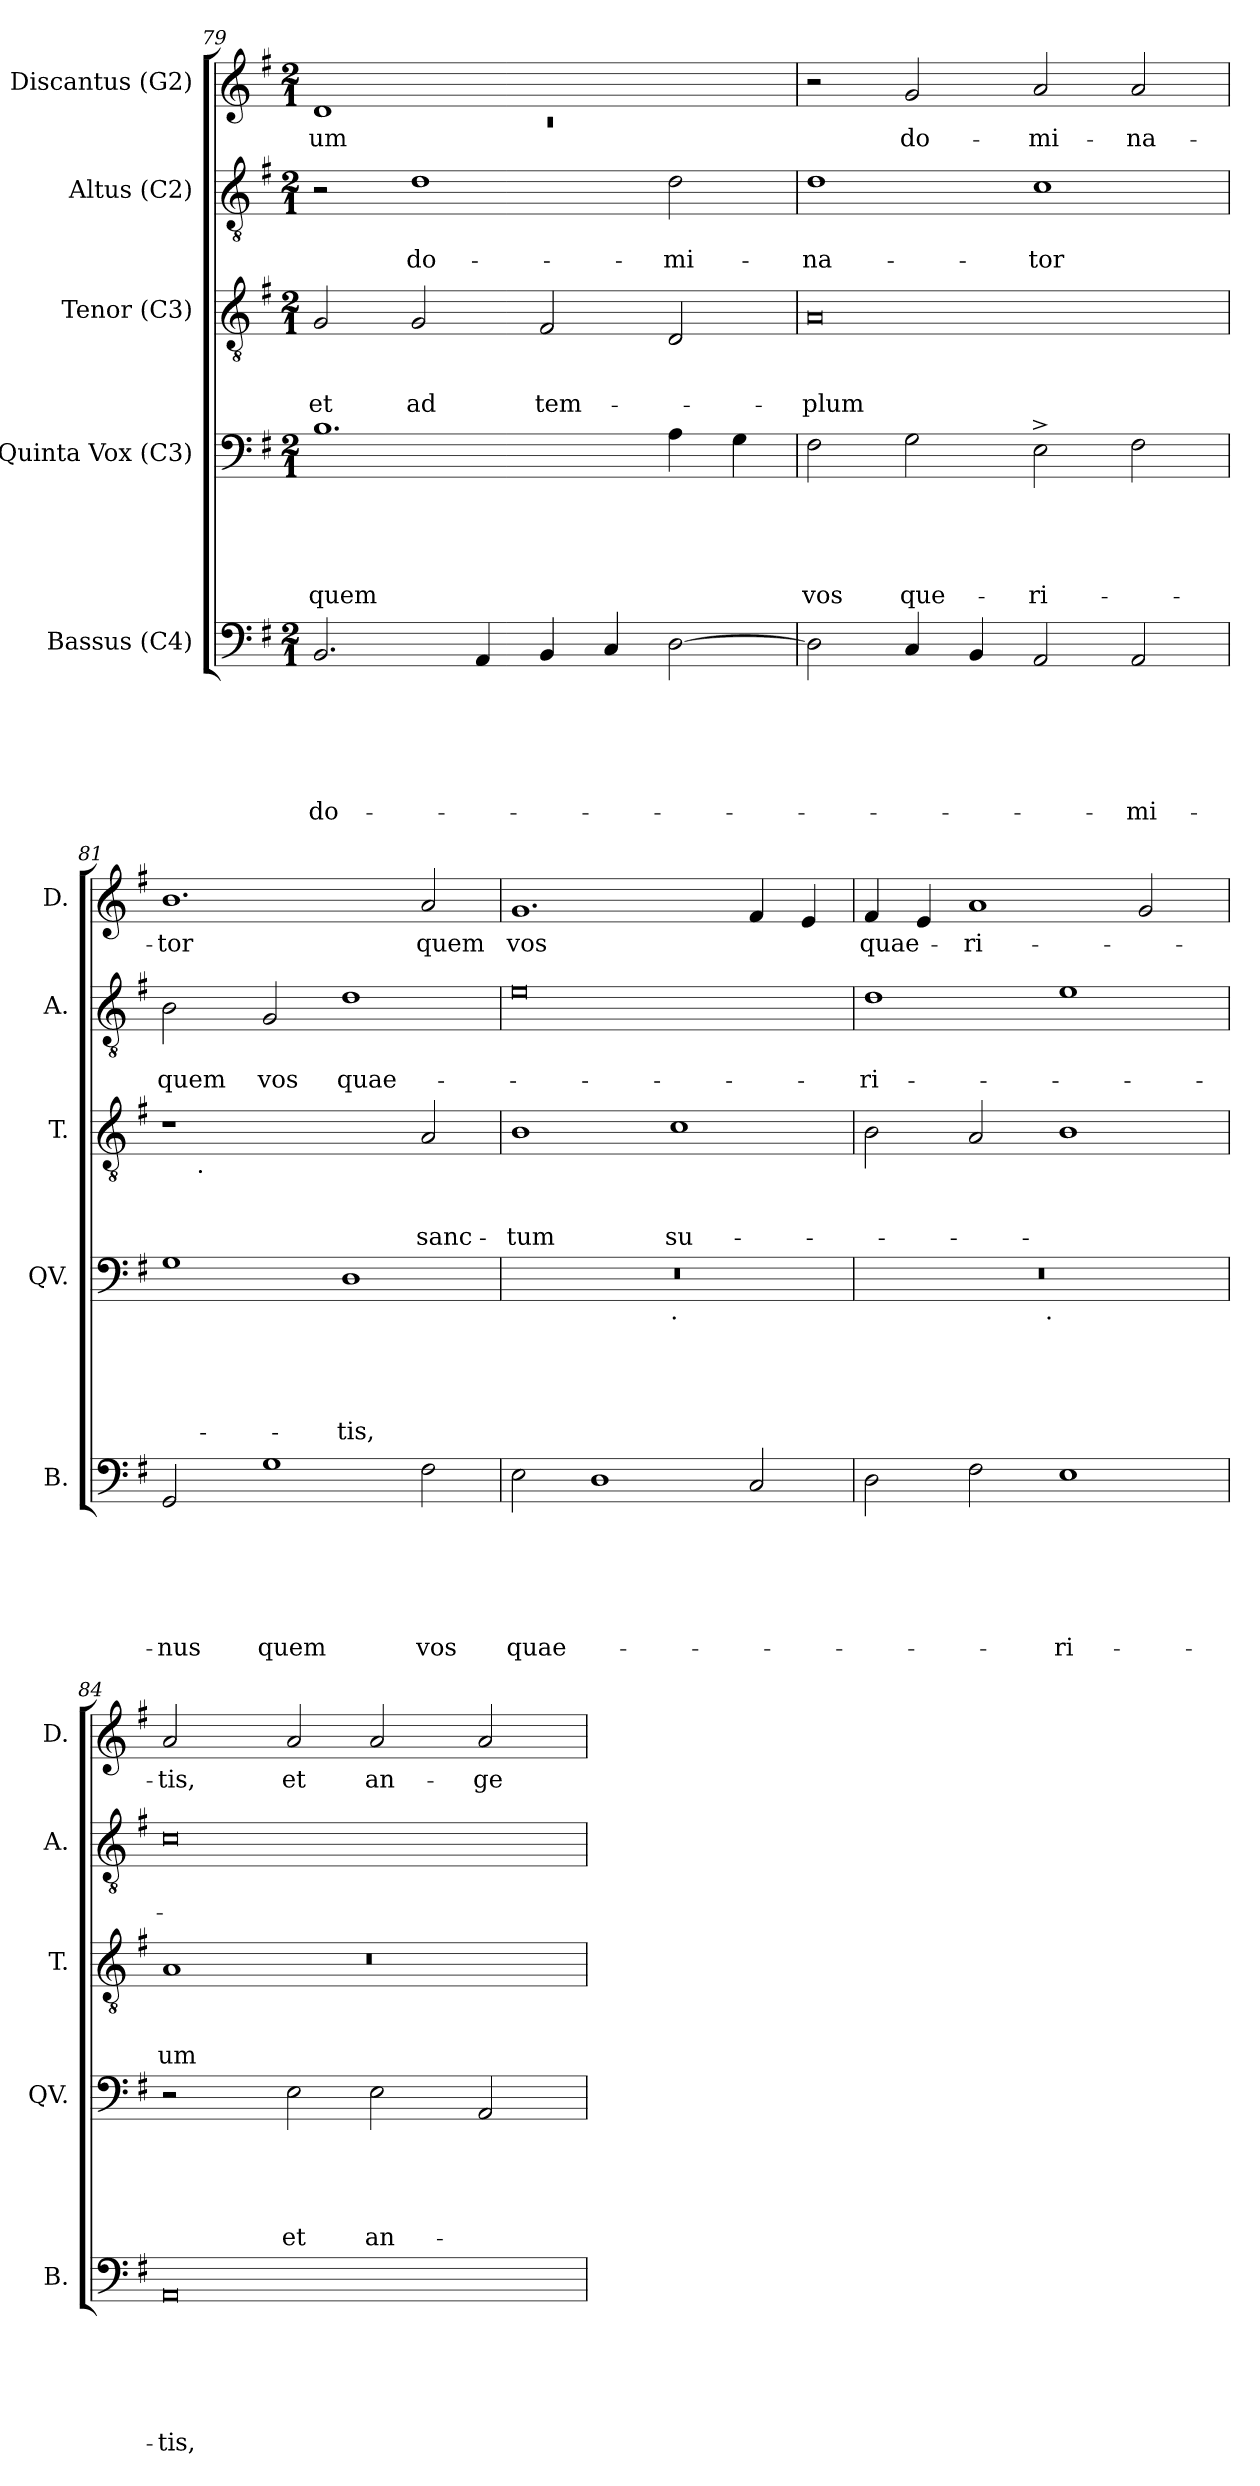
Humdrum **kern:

**kern	**text	**text	**text	**text	**text	**text	**kern	**text	**text	**text	**text	**text	**kern	**text	**text	**text	**kern	**text	**text	**kern	**text
*part5	*part5	*part5	*part5	*part5	*part5	*part5	*part4	*part4	*part4	*part4	*part4	*part4	*part3	*part3	*part3	*part3	*part2	*part2	*part2	*part1	*part1
*staff5	*staff5	*staff5	*staff5	*staff5	*staff5	*staff5	*staff4	*staff4	*staff4	*staff4	*staff4	*staff4	*staff3	*staff3	*staff3	*staff3	*staff2	*staff2	*staff2	*staff1	*staff1
*I"Bassus (C4)	*	*	*	*	*	*	*I"Quinta Vox (C3)	*	*	*	*	*	*I"Tenor (C3)	*	*	*	*I"Altus (C2)	*	*	*I"Discantus (G2)	*
*I'B.	*	*	*	*	*	*	*I'QV.	*	*	*	*	*	*I'T.	*	*	*	*I'A.	*	*	*I'D.	*
!!LO:PB:g=z
*clefF4	*	*	*	*	*	*	*clefF4	*	*	*	*	*	*clefGv2	*	*	*	*clefGv2	*	*	*clefG2	*
*k[f#]	*	*	*	*	*	*	*k[f#]	*	*	*	*	*	*k[f#]	*	*	*	*k[f#]	*	*	*k[f#]	*
*G:	*	*	*	*	*	*	*G:	*	*	*	*	*	*G:	*	*	*	*G:	*	*	*G:	*
*M2/1	*	*	*	*	*	*	*M2/1	*	*	*	*	*	*M2/1	*	*	*	*M2/1	*	*	*M2/1	*
=79	=79	=79	=79	=79	=79	=79	=79	=79	=79	=79	=79	=79	=79	=79	=79	=79	=79	=79	=79	=79	=79
*	*	*	*	*	*	*	*	*	*	*	*	*	*	*	*	*	*	*	*	*^	*
!	!	!	!	!	!	!LO:LY:b	!	!	!	!	!	!LO:LY:b	!	!	!	!LO:LY:b	!	!	!	!	!LO:N:vis=1	!LO:LY:b
2.BB/	.	.	.	.	.	do-	1.B	.	.	.	.	quem	2G/	.	.	-et	2r	.	.	1d	0rc	-um
!	!	!	!	!	!	!	!	!	!	!	!	!	!	!	!	!LO:LY:b	!	!	!LO:LY:b	!	!	!
.	.	.	.	.	.	.	.	.	.	.	.	.	2G/	.	.	ad	1d	.	do-	.	.	.
4AA/	.	.	.	.	.	.	.	.	.	.	.	.	.	.	.	.	.	.	.	.	.	.
!	!	!	!	!	!	!	!	!	!	!	!	!	!	!	!	!LO:LY:b	!	!	!	!	!	!
4BB/	.	.	.	.	.	.	.	.	.	.	.	.	2F#/	.	.	tem-	.	.	.	1ryy	.	.
4C/	.	.	.	.	.	.	.	.	.	.	.	.	.	.	.	.	.	.	.	.	.	.
!	!	!	!	!	!	!	!	!	!	!	!	!	!	!	!	!	!	!	!LO:LY:b	!	!	!
[>2D\	.	.	.	.	.	.	4A\	.	.	.	.	.	2D/	.	.	.	2d\	.	-mi-	.	.	.
.	.	.	.	.	.	.	4G\	.	.	.	.	.	.	.	.	.	.	.	.	.	.	.
*	*	*	*	*	*	*	*	*	*	*	*	*	*	*	*	*	*	*	*	*v	*v	*
=80	=80	=80	=80	=80	=80	=80	=80	=80	=80	=80	=80	=80	=80	=80	=80	=80	=80	=80	=80	=80	=80
!	!	!	!	!	!	!	!	!	!	!	!	!LO:LY:b	!	!	!	!LO:LY:b	!	!	!LO:LY:b	!	!
2D\]	.	.	.	.	.	.	2F#\	.	.	.	.	vos	0A	.	.	-plum	1d	.	-na-	2r	.
!	!	!	!	!	!	!	!	!	!	!	!	!LO:LY:b	!	!	!	!	!	!	!	!	!LO:LY:b
4C/	.	.	.	.	.	.	2G\	.	.	.	.	que-	.	.	.	.	.	.	.	2g/	do-
4BB/	.	.	.	.	.	.	.	.	.	.	.	.	.	.	.	.	.	.	.	.	.
!	!	!	!	!	!	!	!	!	!	!	!	!LO:LY:b	!	!	!	!	!	!	!LO:LY:b	!	!LO:LY:b
2AA/	.	.	.	.	.	.	2E^>\	.	.	.	.	-ri-	.	.	.	.	1c	.	-tor	2a/	-mi-
!	!	!	!	!	!	!LO:LY:b	!	!	!	!	!	!	!	!	!	!	!	!	!	!	!LO:LY:b
2AA/	.	.	.	.	.	-mi-	2F#\	.	.	.	.	.	.	.	.	.	.	.	.	2a/	-na-
=81	=81	=81	=81	=81	=81	=81	=81	=81	=81	=81	=81	=81	=81	=81	=81	=81	=81	=81	=81	=81	=81
!	!	!	!	!	!	!LO:LY:b	!	!	!	!	!	!	!	!	!	!	!	!	!LO:LY:b	!	!LO:LY:b
*	*	*	*	*	*	*	*	*	*	*	*	*	*^	*	*	*	*	*	*	*	*
2GG/	.	.	.	.	.	-nus	1G	.	.	.	.	.	1r	8ryy	.	.	.	2B\	.	quem	1.b	-tor
!	!	!	!	!	!	!	!	!	!	!	!	!	!	!LO:TX:b:t=.	!	!	!	!	!	!	!	!
.	.	.	.	.	.	.	.	.	.	.	.	.	.	1...ryy	.	.	.	.	.	.	.	.
!	!	!	!	!	!	!LO:LY:b	!	!	!	!	!	!	!	!	!	!	!	!	!	!LO:LY:b	!	!
1G	.	.	.	.	.	quem	.	.	.	.	.	.	.	.	.	.	.	2G/	.	vos	.	.
!	!	!	!	!	!	!	!	!	!	!	!	!LO:LY:b	!	!	!	!	!	!	!	!LO:LY:b	!	!
.	.	.	.	.	.	.	1D	.	.	.	.	-tis,	2ryy	.	.	.	.	1d	.	quae-	.	.
!	!	!	!	!	!	!LO:LY:b	!	!	!	!	!	!	!	!	!	!	!LO:LY:b	!	!	!	!	!LO:LY:b
2F#\	.	.	.	.	.	vos	.	.	.	.	.	.	2A/	.	.	.	sanc-	.	.	.	2a/	quem
=82	=82	=82	=82	=82	=82	=82	=82	=82	=82	=82	=82	=82	=82	=82	=82	=82	=82	=82	=82	=82	=82	=82
!	!	!	!	!	!	!LO:LY:b	!	!	!	!	!	!	!	!	!	!	!LO:LY:b	!	!	!	!	!LO:LY:b
*	*	*	*	*	*	*	*^	*	*	*	*	*	*v	*v	*	*	*	*	*	*	*	*
2E\	.	.	.	.	.	quae-	0r	1ryy	.	.	.	.	.	1B	.	.	-tum	0e	.	.	1.g	vos
1D	.	.	.	.	.	.	.	.	.	.	.	.	.	.	.	.	.	.	.	.	.	.
!	!	!	!	!	!	!	!	!LO:TX:b:t=.	!	!	!	!	!	!	!	!	!	!	!	!	!	!
!	!	!	!	!	!	!	!	!	!	!	!	!	!	!	!	!	!LO:LY:b	!	!	!	!	!
.	.	.	.	.	.	.	.	1ryy	.	.	.	.	.	1c	.	.	su-	.	.	.	.	.
2C/	.	.	.	.	.	.	.	.	.	.	.	.	.	.	.	.	.	.	.	.	4f#/	.
.	.	.	.	.	.	.	.	.	.	.	.	.	.	.	.	.	.	.	.	.	4e/	.
=83	=83	=83	=83	=83	=83	=83	=83	=83	=83	=83	=83	=83	=83	=83	=83	=83	=83	=83	=83	=83	=83	=83
!	!	!	!	!	!	!	!	!	!	!	!	!	!	!	!	!	!	!	!	!LO:LY:b	!	!LO:LY:b
2D\	.	.	.	.	.	.	0r	2ryy	.	.	.	.	.	2B\	.	.	.	1d	.	-ri-	4f#/	quae-
.	.	.	.	.	.	.	.	.	.	.	.	.	.	.	.	.	.	.	.	.	4e/	.
!	!	!	!	!	!	!	!	!	!	!	!	!	!	!	!	!	!	!	!	!	!	!LO:LY:b
2F#\	.	.	.	.	.	.	.	4...ryy	.	.	.	.	.	2A/	.	.	.	.	.	.	1a	-ri-
!	!	!	!	!	!	!	!	!LO:TX:b:t=.	!	!	!	!	!	!	!	!	!	!	!	!	!	!
.	.	.	.	.	.	.	.	1ryy	.	.	.	.	.	.	.	.	.	.	.	.	.	.
!	!	!	!	!	!	!LO:LY:b	!	!	!	!	!	!	!	!	!	!	!	!	!	!	!	!
1E	.	.	.	.	.	-ri-	.	.	.	.	.	.	.	1B	.	.	.	1e	.	.	.	.
.	.	.	.	.	.	.	.	.	.	.	.	.	.	.	.	.	.	.	.	.	2g/	.
.	.	.	.	.	.	.	.	32ryy	.	.	.	.	.	.	.	.	.	.	.	.	.	.
!!LO:LB:g=z
=84	=84	=84	=84	=84	=84	=84	=84	=84	=84	=84	=84	=84	=84	=84	=84	=84	=84	=84	=84	=84	=84	=84
*	*	*	*	*	*	*	*	*	*	*	*	*	*	*^	*	*	*	*	*	*	*	*
*	*	*	*	*	*	*	*	*	*	*	*	*	*	*	*^	*	*	*	*	*	*	*	*
!	!	!	!	!	!	!LO:LY:b	!	!	!	!	!	!	!	!	!	!LO:N:vis=1	!	!	!LO:LY:b	!	!	!	!	!LO:LY:b
*	*	*	*	*	*	*	*v	*v	*	*	*	*	*	*	*	*	*	*	*	*	*	*	*	*
0AA	.	.	.	.	.	-tis,	2r	.	.	.	.	.	4ryy	1A	0r	.	.	-um	0c	.	.	2a/	-tis,
.	.	.	.	.	.	.	.	.	.	.	.	.	16ryy	.	.	.	.	.	.	.	.	.	.
.	.	.	.	.	.	.	.	.	.	.	.	.	1ryy	.	.	.	.	.	.	.	.	.	.
!	!	!	!	!	!	!	!	!	!	!	!	!LO:LY:b	!	!	!	!	!	!	!	!	!	!	!LO:LY:b
.	.	.	.	.	.	.	2E\	.	.	.	.	et	.	.	.	.	.	.	.	.	.	2a/	et
!	!	!	!	!	!	!	!	!	!	!	!	!LO:LY:b	!	!	!	!	!	!	!	!	!	!	!LO:LY:b
.	.	.	.	.	.	.	2E\	.	.	.	.	an-	.	1ryy	.	.	.	.	.	.	.	2a/	an-
.	.	.	.	.	.	.	.	.	.	.	.	.	2ryy	.	.	.	.	.	.	.	.	.	.
!	!	!	!	!	!	!	!	!	!	!	!	!	!	!	!	!	!	!	!	!	!	!	!LO:LY:b
.	.	.	.	.	.	.	2AA/	.	.	.	.	.	.	.	.	.	.	.	.	.	.	2a/	-ge-
.	.	.	.	.	.	.	.	.	.	.	.	.	8.ryy	.	.	.	.	.	.	.	.	.	.
*	*	*	*	*	*	*	*	*	*	*	*	*	*v	*v	*v	*	*	*	*	*	*	*	*
=	=	=	=	=	=	=	=	=	=	=	=	=	=	=	=	=	=	=	=	=	=
*-	*-	*-	*-	*-	*-	*-	*-	*-	*-	*-	*-	*-	*-	*-	*-	*-	*-	*-	*-	*-	*-
